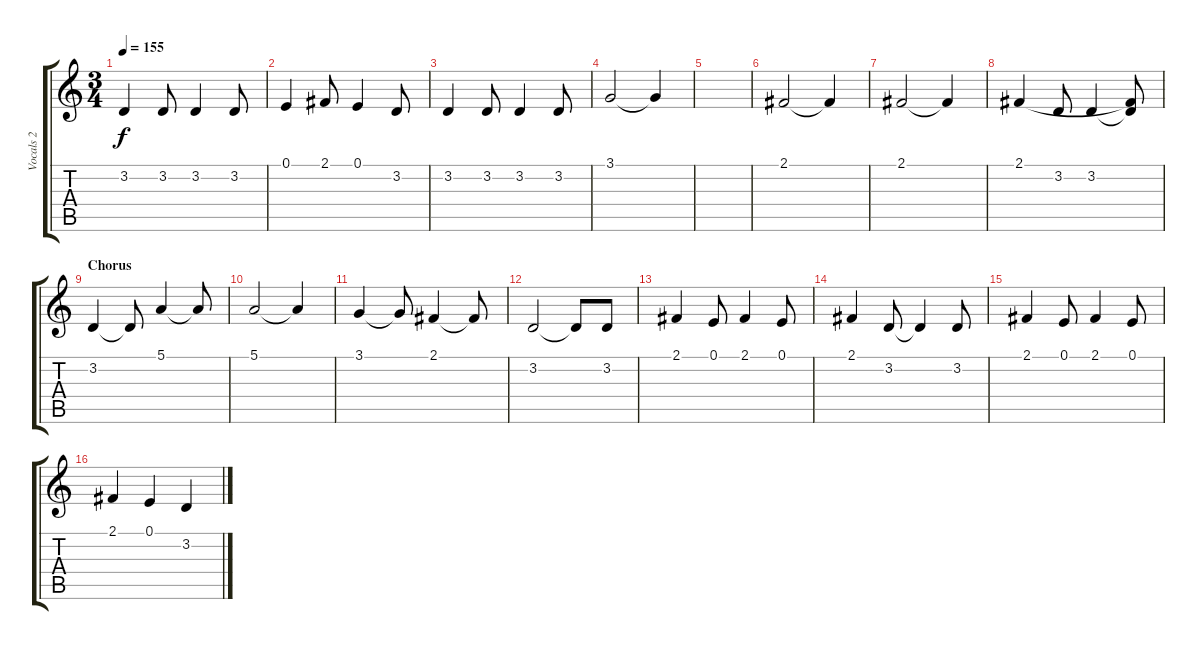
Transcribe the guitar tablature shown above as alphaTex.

\track ("Vocals 2" "Vocals 2") {instrument oboe}
\staff {score tabs}
\tuning (E4 B3 G3 D3 A2 E2) {hide}
\ts (3 4)
\tempo 155
\clef g2
\ks c
3.2.4{dy f} 3.2.8 3.2.4 3.2.8 |
0.1.4 2.1.8 0.1.4 3.2.8 |
3.2.4 3.2.8 3.2.4 3.2.8 |
3.1.2 3.1{t}.4 |
|
2.1.2 2.1{t}.4 |
2.1.2 2.1{t}.4 |
2.1.4 3.2.8 3.2.4 (2.1{t} 3.2{t}).8 |
\section ("" "Chorus")
3.2.4 3.2{t}.8 5.1.4 5.1{t}.8 |
5.1.2 5.1{t}.4 |
3.1.4 3.1{t}.8 2.1.4 2.1{t}.8 |
3.2.2 3.2{t}.8 3.2.8 |
2.1.4 0.1.8 2.1.4 0.1.8 |
2.1.4 3.2.8 3.2{t}.4 3.2.8 |
2.1.4 0.1.8 2.1.4 0.1.8 |
2.1.4 0.1.4 3.2.4
